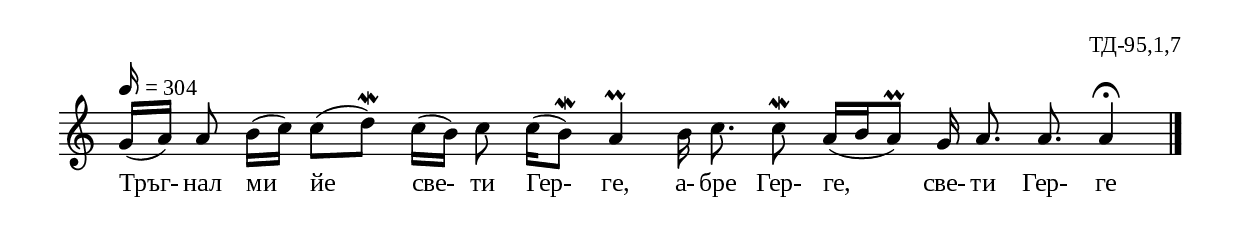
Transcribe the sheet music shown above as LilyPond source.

%{
TD_95_1_07
%}

\include "td-preamble.ly"

\score {
\relative c'' {
 \tempo 16 = 304
\cadenzaOn
#(set-accidental-style 'forget)
%% \time 5/8
g16([ a]) a8 b16([ c]) c8([ d\mordent]) \bar ""
c16([ b]) c8 c16([ b8\mordent]) a4\prall \bar ""
b16\noBeam c8.\noBeam c8\mordent a16([ b a8\prall])  \bar ""
g16 a8.\noBeam a8. a4\fermata
 \bar "|." 
}
\addlyrics { Тръг- нал ми йе све- ти Гер- гe, а- бре Гер- ге, све- ти Гер- ге }
%
\layout {
  indent = #0
  line-width = 190\mm
  ragged-right=##f
  \context { \Staff \remove "Time_signature_engraver" }
}
%
\midi { 
	\context {
		\Score
		tempoWholesPerMinute = #(ly:make-moment 152 4)
		}
	}
}
%
\header{
  opus = "ТД-95,1,7"
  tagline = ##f
}


